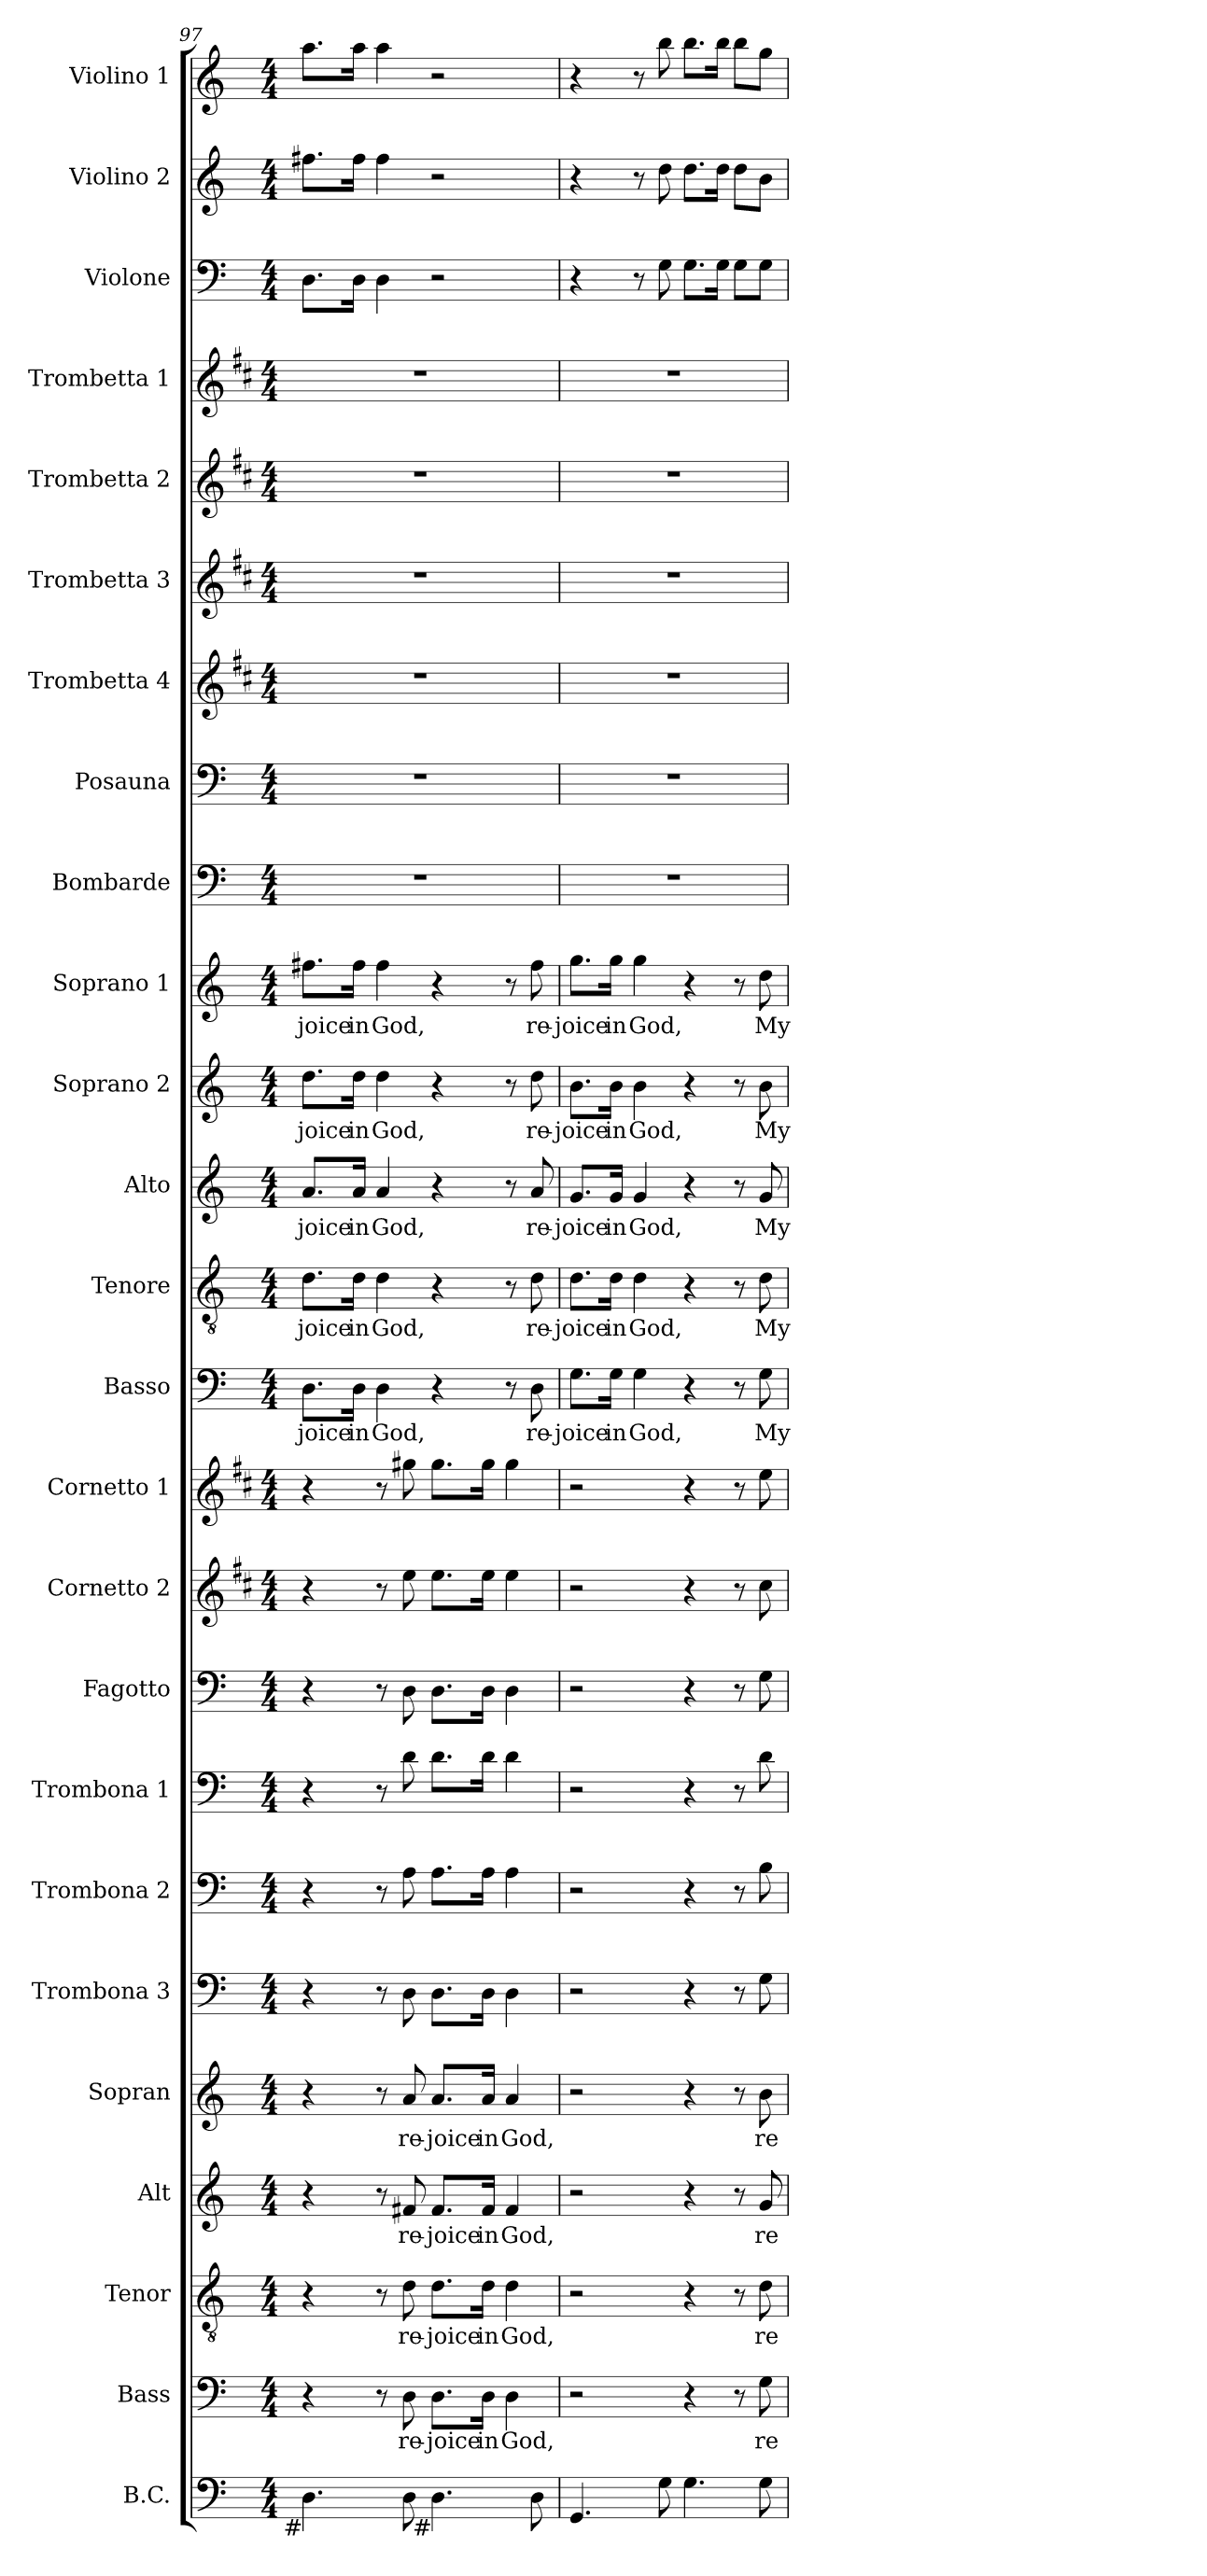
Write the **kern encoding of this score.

**kern	**kern	**text	**kern	**text	**kern	**text	**kern	**text	**kern	**kern	**kern	**kern	**kern	**kern	**kern	**text	**kern	**text	**kern	**text	**kern	**text	**kern	**text	**kern	**kern	**kern	**kern	**kern	**kern	**kern	**kern	**kern
*part25	*part24	*part24	*part23	*part23	*part22	*part22	*part21	*part21	*part20	*part19	*part18	*part17	*part16	*part15	*part14	*part14	*part13	*part13	*part12	*part12	*part11	*part11	*part10	*part10	*part9	*part8	*part7	*part6	*part5	*part4	*part3	*part2	*part1
*staff25	*staff24	*staff24	*staff23	*staff23	*staff22	*staff22	*staff21	*staff21	*staff20	*staff19	*staff18	*staff17	*staff16	*staff15	*staff14	*staff14	*staff13	*staff13	*staff12	*staff12	*staff11	*staff11	*staff10	*staff10	*staff9	*staff8	*staff7	*staff6	*staff5	*staff4	*staff3	*staff2	*staff1
*I"B.C.	*I"Bass	*	*I"Tenor	*	*I"Alt	*	*I"Sopran	*	*I"Trombona 3	*I"Trombona 2	*I"Trombona 1	*I"Fagotto	*I"Cornetto 2	*I"Cornetto 1	*I"Basso	*	*I"Tenore	*	*I"Alto	*	*I"Soprano 2	*	*I"Soprano 1	*	*I"Bombarde	*I"Posauna	*I"Trombetta 4	*I"Trombetta 3	*I"Trombetta 2	*I"Trombetta 1	*I"Violone	*I"Violino 2	*I"Violino 1
*I'B.C.	*I'B.	*	*I'T.	*	*I'A.	*	*I'S.	*	*I'Tbn. 2	*I'Tbn. 2	*I'Tbn. 1	*I'Fag.	*I'Cor. 2	*I'Cor. 1	*I'B.	*	*I'T.	*	*I'A.	*	*I'S.	*	*I'S.	*	*	*	*	*	*	*	*	*I'Vl. 2	*I'Vl. 1
*clefF4	*clefF4	*	*clefGv2	*	*clefG2	*	*clefG2	*	*clefF4	*clefF4	*clefF4	*clefF4	*clefG2	*clefG2	*clefF4	*	*clefGv2	*	*clefG2	*	*clefG2	*	*clefG2	*	*clefF4	*clefF4	*clefG2	*clefG2	*clefG2	*clefG2	*clefF4	*clefG2	*clefG2
*	*	*	*ITrd7c12	*	*	*	*	*	*	*	*	*	*ITrd1c2	*ITrd1c2	*	*	*ITrd7c12	*	*	*	*	*	*	*	*	*	*ITrd1c2	*ITrd1c2	*ITrd1c2	*ITrd1c2	*	*	*
*k[]	*k[]	*	*k[]	*	*k[]	*	*k[]	*	*k[]	*k[]	*k[]	*k[]	*k[]	*k[]	*k[]	*	*k[]	*	*k[]	*	*k[]	*	*k[]	*	*k[]	*k[]	*k[]	*k[]	*k[]	*k[]	*k[]	*k[]	*k[]
*C:	*C:	*	*C:	*	*C:	*	*C:	*	*C:	*C:	*C:	*C:	*C:	*C:	*C:	*	*C:	*	*C:	*	*C:	*	*C:	*	*C:	*C:	*C:	*C:	*C:	*C:	*C:	*C:	*C:
*M4/4	*M4/4	*	*M4/4	*	*M4/4	*	*M4/4	*	*M4/4	*M4/4	*M4/4	*M4/4	*M4/4	*M4/4	*M4/4	*	*M4/4	*	*M4/4	*	*M4/4	*	*M4/4	*	*M4/4	*M4/4	*M4/4	*M4/4	*M4/4	*M4/4	*M4/4	*M4/4	*M4/4
=97	=97	=97	=97	=97	=97	=97	=97	=97	=97	=97	=97	=97	=97	=97	=97	=97	=97	=97	=97	=97	=97	=97	=97	=97	=97	=97	=97	=97	=97	=97	=97	=97	=97
!	!	!	!	!	!	!	!	!	!	!	!	!	!	!	!	!LO:LY:b:color=#000000	!	!	!	!	!	!	!	!	!	!	!	!	!	!	!	!	!
!	!	!	!	!	!	!	!	!	!	!	!	!	!	!	!	!	!	!LO:LY:b:color=#000000	!	!	!	!	!	!	!	!	!	!	!	!	!	!	!
!	!	!	!	!	!	!	!	!	!	!	!	!	!	!	!	!	!	!	!	!LO:LY:b:color=#000000	!	!	!	!	!	!	!	!	!	!	!	!	!
!	!	!	!	!	!	!	!	!	!	!	!	!	!	!	!	!	!	!	!	!	!	!LO:LY:b:color=#000000	!	!	!	!	!	!	!	!	!	!	!
!LO:TX:b:rj:t=#	!	!	!	!	!	!	!	!	!	!	!	!	!	!	!	!	!	!	!	!	!	!	!	!	!	!	!	!	!	!	!	!	!
!	!	!	!	!	!	!	!	!	!	!	!	!	!	!	!	!	!	!	!	!	!	!	!	!LO:LY:b:color=#000000	!	!	!	!	!	!	!	!	!
4.Di\	4r	.	4r	.	4r	.	4r	.	4r	4r	4r	4r	4r	4r	8.Di\L	-joice	8.Di\L	-joice	8.ai/L	-joice	8.ddi\L	-joice	8.ff#Xi\L	-joice	1r	1r	1r	1r	1r	1r	8.Di\L	8.ff#Xi\L	8.aai\L
!	!	!	!	!	!	!	!	!	!	!	!	!	!	!	!	!LO:LY:b:color=#000000	!	!	!	!	!	!	!	!	!	!	!	!	!	!	!	!	!
!	!	!	!	!	!	!	!	!	!	!	!	!	!	!	!	!	!	!LO:LY:b:color=#000000	!	!	!	!	!	!	!	!	!	!	!	!	!	!	!
!	!	!	!	!	!	!	!	!	!	!	!	!	!	!	!	!	!	!	!	!LO:LY:b:color=#000000	!	!	!	!	!	!	!	!	!	!	!	!	!
!	!	!	!	!	!	!	!	!	!	!	!	!	!	!	!	!	!	!	!	!	!	!LO:LY:b:color=#000000	!	!	!	!	!	!	!	!	!	!	!
!	!	!	!	!	!	!	!	!	!	!	!	!	!	!	!	!	!	!	!	!	!	!	!	!LO:LY:b:color=#000000	!	!	!	!	!	!	!	!	!
.	.	.	.	.	.	.	.	.	.	.	.	.	.	.	16Di\Jk	in	16Di\Jk	in	16ai/Jk	in	16ddi\Jk	in	16ff#i\Jk	in	.	.	.	.	.	.	16Di\Jk	16ff#i\Jk	16aai\Jk
!	!	!	!	!	!	!	!	!	!	!	!	!	!	!	!	!LO:LY:b:color=#000000	!	!	!	!	!	!	!	!	!	!	!	!	!	!	!	!	!
!	!	!	!	!	!	!	!	!	!	!	!	!	!	!	!	!	!	!LO:LY:b:color=#000000	!	!	!	!	!	!	!	!	!	!	!	!	!	!	!
!	!	!	!	!	!	!	!	!	!	!	!	!	!	!	!	!	!	!	!	!LO:LY:b:color=#000000	!	!	!	!	!	!	!	!	!	!	!	!	!
!	!	!	!	!	!	!	!	!	!	!	!	!	!	!	!	!	!	!	!	!	!	!LO:LY:b:color=#000000	!	!	!	!	!	!	!	!	!	!	!
!	!	!	!	!	!	!	!	!	!	!	!	!	!	!	!	!	!	!	!	!	!	!	!	!LO:LY:b:color=#000000	!	!	!	!	!	!	!	!	!
.	8r	.	8r	.	8r	.	8r	.	8r	8r	8r	8r	8r	8r	4Di\	God,	4Di\	God,	4ai/	God,	4ddi\	God,	4ff#i\	God,	.	.	.	.	.	.	4Di\	4ff#i\	4aai\
!	!	!LO:LY:b:color=#000000	!	!	!	!	!	!	!	!	!	!	!	!	!	!	!	!	!	!	!	!	!	!	!	!	!	!	!	!	!	!	!
!	!	!	!	!LO:LY:b:color=#000000	!	!	!	!	!	!	!	!	!	!	!	!	!	!	!	!	!	!	!	!	!	!	!	!	!	!	!	!	!
!	!	!	!	!	!	!LO:LY:b:color=#000000	!	!	!	!	!	!	!	!	!	!	!	!	!	!	!	!	!	!	!	!	!	!	!	!	!	!	!
!	!	!	!	!	!	!	!	!LO:LY:b:color=#000000	!	!	!	!	!	!	!	!	!	!	!	!	!	!	!	!	!	!	!	!	!	!	!	!	!
8Di\	8Di\	re-	8Di\	re-	8f#Xi/	re-	8ai/	re-	8Di\	8Ai\	8di\	8Di\	8ddi\	8ff#Xi\	.	.	.	.	.	.	.	.	.	.	.	.	.	.	.	.	.	.	.
!	!	!LO:LY:b:color=#000000	!	!	!	!	!	!	!	!	!	!	!	!	!	!	!	!	!	!	!	!	!	!	!	!	!	!	!	!	!	!	!
!	!	!	!	!LO:LY:b:color=#000000	!	!	!	!	!	!	!	!	!	!	!	!	!	!	!	!	!	!	!	!	!	!	!	!	!	!	!	!	!
!	!	!	!	!	!	!LO:LY:b:color=#000000	!	!	!	!	!	!	!	!	!	!	!	!	!	!	!	!	!	!	!	!	!	!	!	!	!	!	!
!LO:TX:b:rj:t=#	!	!	!	!	!	!	!	!	!	!	!	!	!	!	!	!	!	!	!	!	!	!	!	!	!	!	!	!	!	!	!	!	!
!	!	!	!	!	!	!	!	!LO:LY:b:color=#000000	!	!	!	!	!	!	!	!	!	!	!	!	!	!	!	!	!	!	!	!	!	!	!	!	!
4.Di\	8.Di\L	-joice	8.Di\L	-joice	8.f#i/L	-joice	8.ai/L	-joice	8.Di\L	8.Ai\L	8.di\L	8.Di\L	8.ddi\L	8.ff#i\L	4r	.	4r	.	4r	.	4r	.	4r	.	.	.	.	.	.	.	2r	2r	2r
!	!	!LO:LY:b:color=#000000	!	!	!	!	!	!	!	!	!	!	!	!	!	!	!	!	!	!	!	!	!	!	!	!	!	!	!	!	!	!	!
!	!	!	!	!LO:LY:b:color=#000000	!	!	!	!	!	!	!	!	!	!	!	!	!	!	!	!	!	!	!	!	!	!	!	!	!	!	!	!	!
!	!	!	!	!	!	!LO:LY:b:color=#000000	!	!	!	!	!	!	!	!	!	!	!	!	!	!	!	!	!	!	!	!	!	!	!	!	!	!	!
!	!	!	!	!	!	!	!	!LO:LY:b:color=#000000	!	!	!	!	!	!	!	!	!	!	!	!	!	!	!	!	!	!	!	!	!	!	!	!	!
.	16Di\Jk	in	16Di\Jk	in	16f#i/Jk	in	16ai/Jk	in	16Di\Jk	16Ai\Jk	16di\Jk	16Di\Jk	16ddi\Jk	16ff#i\Jk	.	.	.	.	.	.	.	.	.	.	.	.	.	.	.	.	.	.	.
!	!	!LO:LY:b:color=#000000	!	!	!	!	!	!	!	!	!	!	!	!	!	!	!	!	!	!	!	!	!	!	!	!	!	!	!	!	!	!	!
!	!	!	!	!LO:LY:b:color=#000000	!	!	!	!	!	!	!	!	!	!	!	!	!	!	!	!	!	!	!	!	!	!	!	!	!	!	!	!	!
!	!	!	!	!	!	!LO:LY:b:color=#000000	!	!	!	!	!	!	!	!	!	!	!	!	!	!	!	!	!	!	!	!	!	!	!	!	!	!	!
!	!	!	!	!	!	!	!	!LO:LY:b:color=#000000	!	!	!	!	!	!	!	!	!	!	!	!	!	!	!	!	!	!	!	!	!	!	!	!	!
.	4Di\	God,	4Di\	God,	4f#i/	God,	4ai/	God,	4Di\	4Ai\	4di\	4Di\	4ddi\	4ff#i\	8r	.	8r	.	8r	.	8r	.	8r	.	.	.	.	.	.	.	.	.	.
!	!	!	!	!	!	!	!	!	!	!	!	!	!	!	!	!LO:LY:b:color=#000000	!	!	!	!	!	!	!	!	!	!	!	!	!	!	!	!	!
!	!	!	!	!	!	!	!	!	!	!	!	!	!	!	!	!	!	!LO:LY:b:color=#000000	!	!	!	!	!	!	!	!	!	!	!	!	!	!	!
!	!	!	!	!	!	!	!	!	!	!	!	!	!	!	!	!	!	!	!	!LO:LY:b:color=#000000	!	!	!	!	!	!	!	!	!	!	!	!	!
!	!	!	!	!	!	!	!	!	!	!	!	!	!	!	!	!	!	!	!	!	!	!LO:LY:b:color=#000000	!	!	!	!	!	!	!	!	!	!	!
!	!	!	!	!	!	!	!	!	!	!	!	!	!	!	!	!	!	!	!	!	!	!	!	!LO:LY:b:color=#000000	!	!	!	!	!	!	!	!	!
8Di\	.	.	.	.	.	.	.	.	.	.	.	.	.	.	8Di\	re-	8Di\	re-	8ai/	re-	8ddi\	re-	8ff#i\	re-	.	.	.	.	.	.	.	.	.
=98	=98	=98	=98	=98	=98	=98	=98	=98	=98	=98	=98	=98	=98	=98	=98	=98	=98	=98	=98	=98	=98	=98	=98	=98	=98	=98	=98	=98	=98	=98	=98	=98	=98
!	!	!	!	!	!	!	!	!	!	!	!	!	!	!	!	!LO:LY:b:color=#000000	!	!	!	!	!	!	!	!	!	!	!	!	!	!	!	!	!
!	!	!	!	!	!	!	!	!	!	!	!	!	!	!	!	!	!	!LO:LY:b:color=#000000	!	!	!	!	!	!	!	!	!	!	!	!	!	!	!
!	!	!	!	!	!	!	!	!	!	!	!	!	!	!	!	!	!	!	!	!LO:LY:b:color=#000000	!	!	!	!	!	!	!	!	!	!	!	!	!
!	!	!	!	!	!	!	!	!	!	!	!	!	!	!	!	!	!	!	!	!	!	!LO:LY:b:color=#000000	!	!	!	!	!	!	!	!	!	!	!
!	!	!	!	!	!	!	!	!	!	!	!	!	!	!	!	!	!	!	!	!	!	!	!	!LO:LY:b:color=#000000	!	!	!	!	!	!	!	!	!
4.GGi/	2r	.	2r	.	2r	.	2r	.	2r	2r	2r	2r	2r	2r	8.Gi\L	-joice	8.Di\L	-joice	8.gi/L	-joice	8.bi\L	-joice	8.ggi\L	-joice	1r	1r	1r	1r	1r	1r	4r	4r	4r
!	!	!	!	!	!	!	!	!	!	!	!	!	!	!	!	!LO:LY:b:color=#000000	!	!	!	!	!	!	!	!	!	!	!	!	!	!	!	!	!
!	!	!	!	!	!	!	!	!	!	!	!	!	!	!	!	!	!	!LO:LY:b:color=#000000	!	!	!	!	!	!	!	!	!	!	!	!	!	!	!
!	!	!	!	!	!	!	!	!	!	!	!	!	!	!	!	!	!	!	!	!LO:LY:b:color=#000000	!	!	!	!	!	!	!	!	!	!	!	!	!
!	!	!	!	!	!	!	!	!	!	!	!	!	!	!	!	!	!	!	!	!	!	!LO:LY:b:color=#000000	!	!	!	!	!	!	!	!	!	!	!
!	!	!	!	!	!	!	!	!	!	!	!	!	!	!	!	!	!	!	!	!	!	!	!	!LO:LY:b:color=#000000	!	!	!	!	!	!	!	!	!
.	.	.	.	.	.	.	.	.	.	.	.	.	.	.	16Gi\Jk	in	16Di\Jk	in	16gi/Jk	in	16bi\Jk	in	16ggi\Jk	in	.	.	.	.	.	.	.	.	.
!	!	!	!	!	!	!	!	!	!	!	!	!	!	!	!	!LO:LY:b:color=#000000	!	!	!	!	!	!	!	!	!	!	!	!	!	!	!	!	!
!	!	!	!	!	!	!	!	!	!	!	!	!	!	!	!	!	!	!LO:LY:b:color=#000000	!	!	!	!	!	!	!	!	!	!	!	!	!	!	!
!	!	!	!	!	!	!	!	!	!	!	!	!	!	!	!	!	!	!	!	!LO:LY:b:color=#000000	!	!	!	!	!	!	!	!	!	!	!	!	!
!	!	!	!	!	!	!	!	!	!	!	!	!	!	!	!	!	!	!	!	!	!	!LO:LY:b:color=#000000	!	!	!	!	!	!	!	!	!	!	!
!	!	!	!	!	!	!	!	!	!	!	!	!	!	!	!	!	!	!	!	!	!	!	!	!LO:LY:b:color=#000000	!	!	!	!	!	!	!	!	!
.	.	.	.	.	.	.	.	.	.	.	.	.	.	.	4Gi\	God,	4Di\	God,	4gi/	God,	4bi\	God,	4ggi\	God,	.	.	.	.	.	.	8r	8r	8r
8Gi\	.	.	.	.	.	.	.	.	.	.	.	.	.	.	.	.	.	.	.	.	.	.	.	.	.	.	.	.	.	.	8Gi\	8ddi\	8bbi\
4.Gi\	4r	.	4r	.	4r	.	4r	.	4r	4r	4r	4r	4r	4r	4r	.	4r	.	4r	.	4r	.	4r	.	.	.	.	.	.	.	8.Gi\L	8.ddi\L	8.bbi\L
.	.	.	.	.	.	.	.	.	.	.	.	.	.	.	.	.	.	.	.	.	.	.	.	.	.	.	.	.	.	.	16Gi\Jk	16ddi\Jk	16bbi\Jk
.	8r	.	8r	.	8r	.	8r	.	8r	8r	8r	8r	8r	8r	8r	.	8r	.	8r	.	8r	.	8r	.	.	.	.	.	.	.	8Gi\L	8ddi\L	8bbi\L
!	!	!LO:LY:b:color=#000000	!	!	!	!	!	!	!	!	!	!	!	!	!	!	!	!	!	!	!	!	!	!	!	!	!	!	!	!	!	!	!
!	!	!	!	!LO:LY:b:color=#000000	!	!	!	!	!	!	!	!	!	!	!	!	!	!	!	!	!	!	!	!	!	!	!	!	!	!	!	!	!
!	!	!	!	!	!	!LO:LY:b:color=#000000	!	!	!	!	!	!	!	!	!	!	!	!	!	!	!	!	!	!	!	!	!	!	!	!	!	!	!
!	!	!	!	!	!	!	!	!LO:LY:b:color=#000000	!	!	!	!	!	!	!	!	!	!	!	!	!	!	!	!	!	!	!	!	!	!	!	!	!
!	!	!	!	!	!	!	!	!	!	!	!	!	!	!	!	!LO:LY:b:color=#000000	!	!	!	!	!	!	!	!	!	!	!	!	!	!	!	!	!
!	!	!	!	!	!	!	!	!	!	!	!	!	!	!	!	!	!	!LO:LY:b:color=#000000	!	!	!	!	!	!	!	!	!	!	!	!	!	!	!
!	!	!	!	!	!	!	!	!	!	!	!	!	!	!	!	!	!	!	!	!LO:LY:b:color=#000000	!	!	!	!	!	!	!	!	!	!	!	!	!
!	!	!	!	!	!	!	!	!	!	!	!	!	!	!	!	!	!	!	!	!	!	!LO:LY:b:color=#000000	!	!	!	!	!	!	!	!	!	!	!
!	!	!	!	!	!	!	!	!	!	!	!	!	!	!	!	!	!	!	!	!	!	!	!	!LO:LY:b:color=#000000	!	!	!	!	!	!	!	!	!
8Gi\	8Gi\	re-	8Di\	re-	8gi/	re-	8bi\	re-	8Gi\	8Bi\	8di\	8Gi\	8bi\	8ddi\	8Gi\	My	8Di\	My	8gi/	My	8bi\	My	8ddi\	My	.	.	.	.	.	.	8Gi\J	8bi\J	8ggi\J
=	=	=	=	=	=	=	=	=	=	=	=	=	=	=	=	=	=	=	=	=	=	=	=	=	=	=	=	=	=	=	=	=	=
*-	*-	*-	*-	*-	*-	*-	*-	*-	*-	*-	*-	*-	*-	*-	*-	*-	*-	*-	*-	*-	*-	*-	*-	*-	*-	*-	*-	*-	*-	*-	*-	*-	*-
